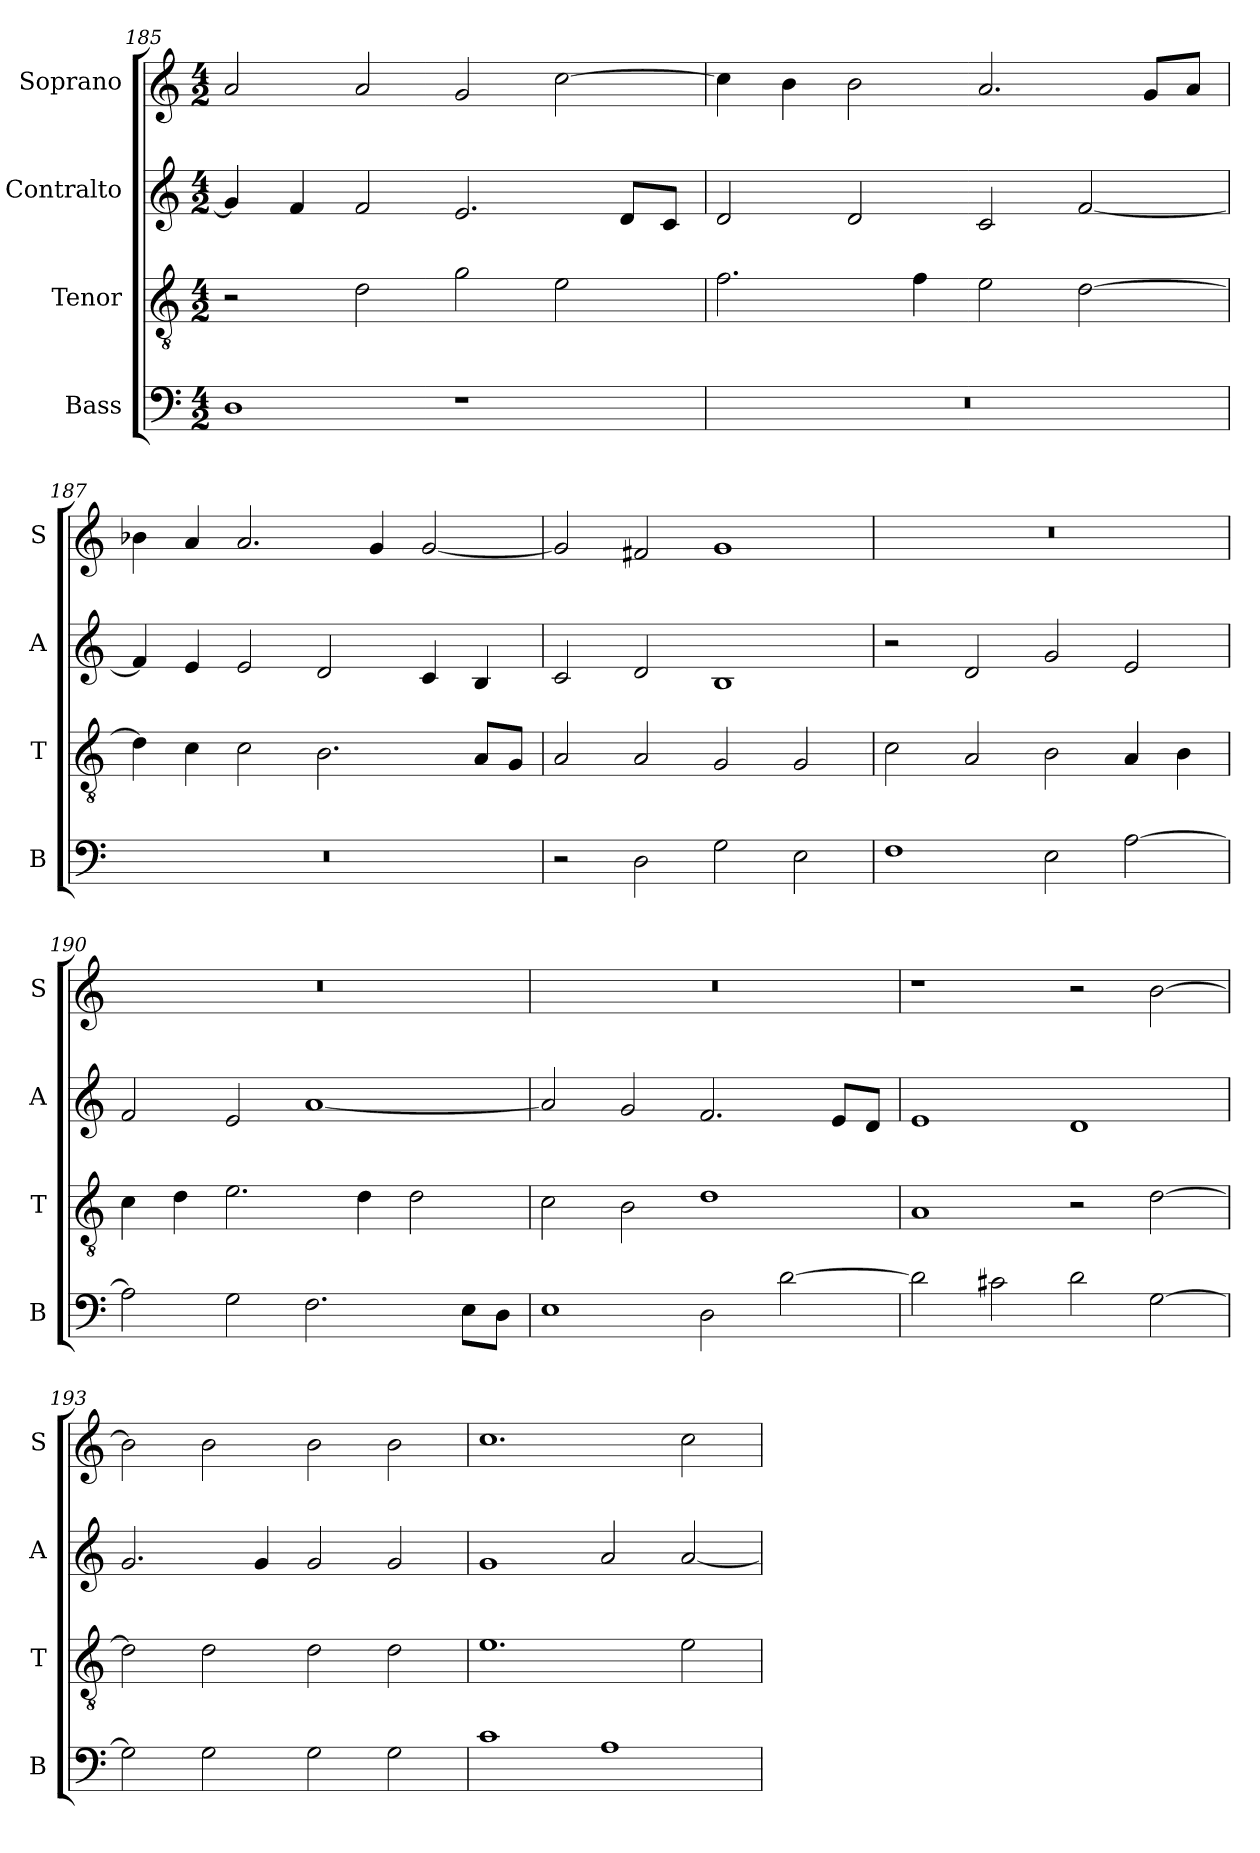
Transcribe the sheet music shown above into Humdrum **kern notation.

**kern	**kern	**kern	**kern
*part4	*part3	*part2	*part1
*staff4	*staff3	*staff2	*staff1
*I"Bass	*I"Tenor	*I"Contralto	*I"Soprano
*I'B	*I'T	*I'A	*I'S
*clefF4	*clefGv2	*clefG2	*clefG2
*k[]	*k[]	*k[]	*k[]
*C:ion	*C:ion	*C:ion	*C:ion
*M4/2	*M4/2	*M4/2	*M4/2
=185	=185	=185	=185
1D	2r	4g]	2a
.	.	4f	.
.	2d	2f	2a
1r	2g	2.e	2g
.	2e	.	[2cc
.	.	8d/L	.
.	.	8c/J	.
=186	=186	=186	=186
0r	2.f	2d	4cc]
.	.	.	4b
.	.	2d	2b
.	4f	.	.
.	2e	2c	2.a
.	[2d	[2f	.
.	.	.	8g/L
.	.	.	8a/J
=187	=187	=187	=187
0r	4d]	4f]	4b-X
.	4c	4e	4a
.	2c	2e	2.a
.	2.B	2d	.
.	.	.	4g
.	.	4c	[2g
.	8A/L	4B	.
.	8G/J	.	.
=188	=188	=188	=188
2r	2A	2c	2g]
2D	2A	2d	2f#X
2G	2G	1B	1g
2E	2G	.	.
=189	=189	=189	=189
1F	2c	2r	0r
.	2A	2d	.
2E	2B	2g	.
[2A	4A	2e	.
.	4B	.	.
=190	=190	=190	=190
2A]	4c	2f	0r
.	4d	.	.
2G	2.e	2e	.
2.F	.	[1a	.
.	4d	.	.
.	2d	.	.
8E\L	.	.	.
8D\J	.	.	.
=191	=191	=191	=191
1E	2c	2a]	0r
.	2B	2g	.
2D	1d	2.f	.
[2d	.	.	.
.	.	8e/L	.
.	.	8d/J	.
=192	=192	=192	=192
2d]	1A	1e	1r
2c#X	.	.	.
2d	2r	1d	2r
[2G	[2d	.	[2b
=193	=193	=193	=193
2G]	2d]	2.g	2b]
2G	2d	.	2b
.	.	4g	.
2G	2d	2g	2b
2G	2d	2g	2b
=194	=194	=194	=194
1c	1.e	1g	1.cc
1A	.	2a	.
.	2e	[2a	2cc
=	=	=	=
*-	*-	*-	*-
